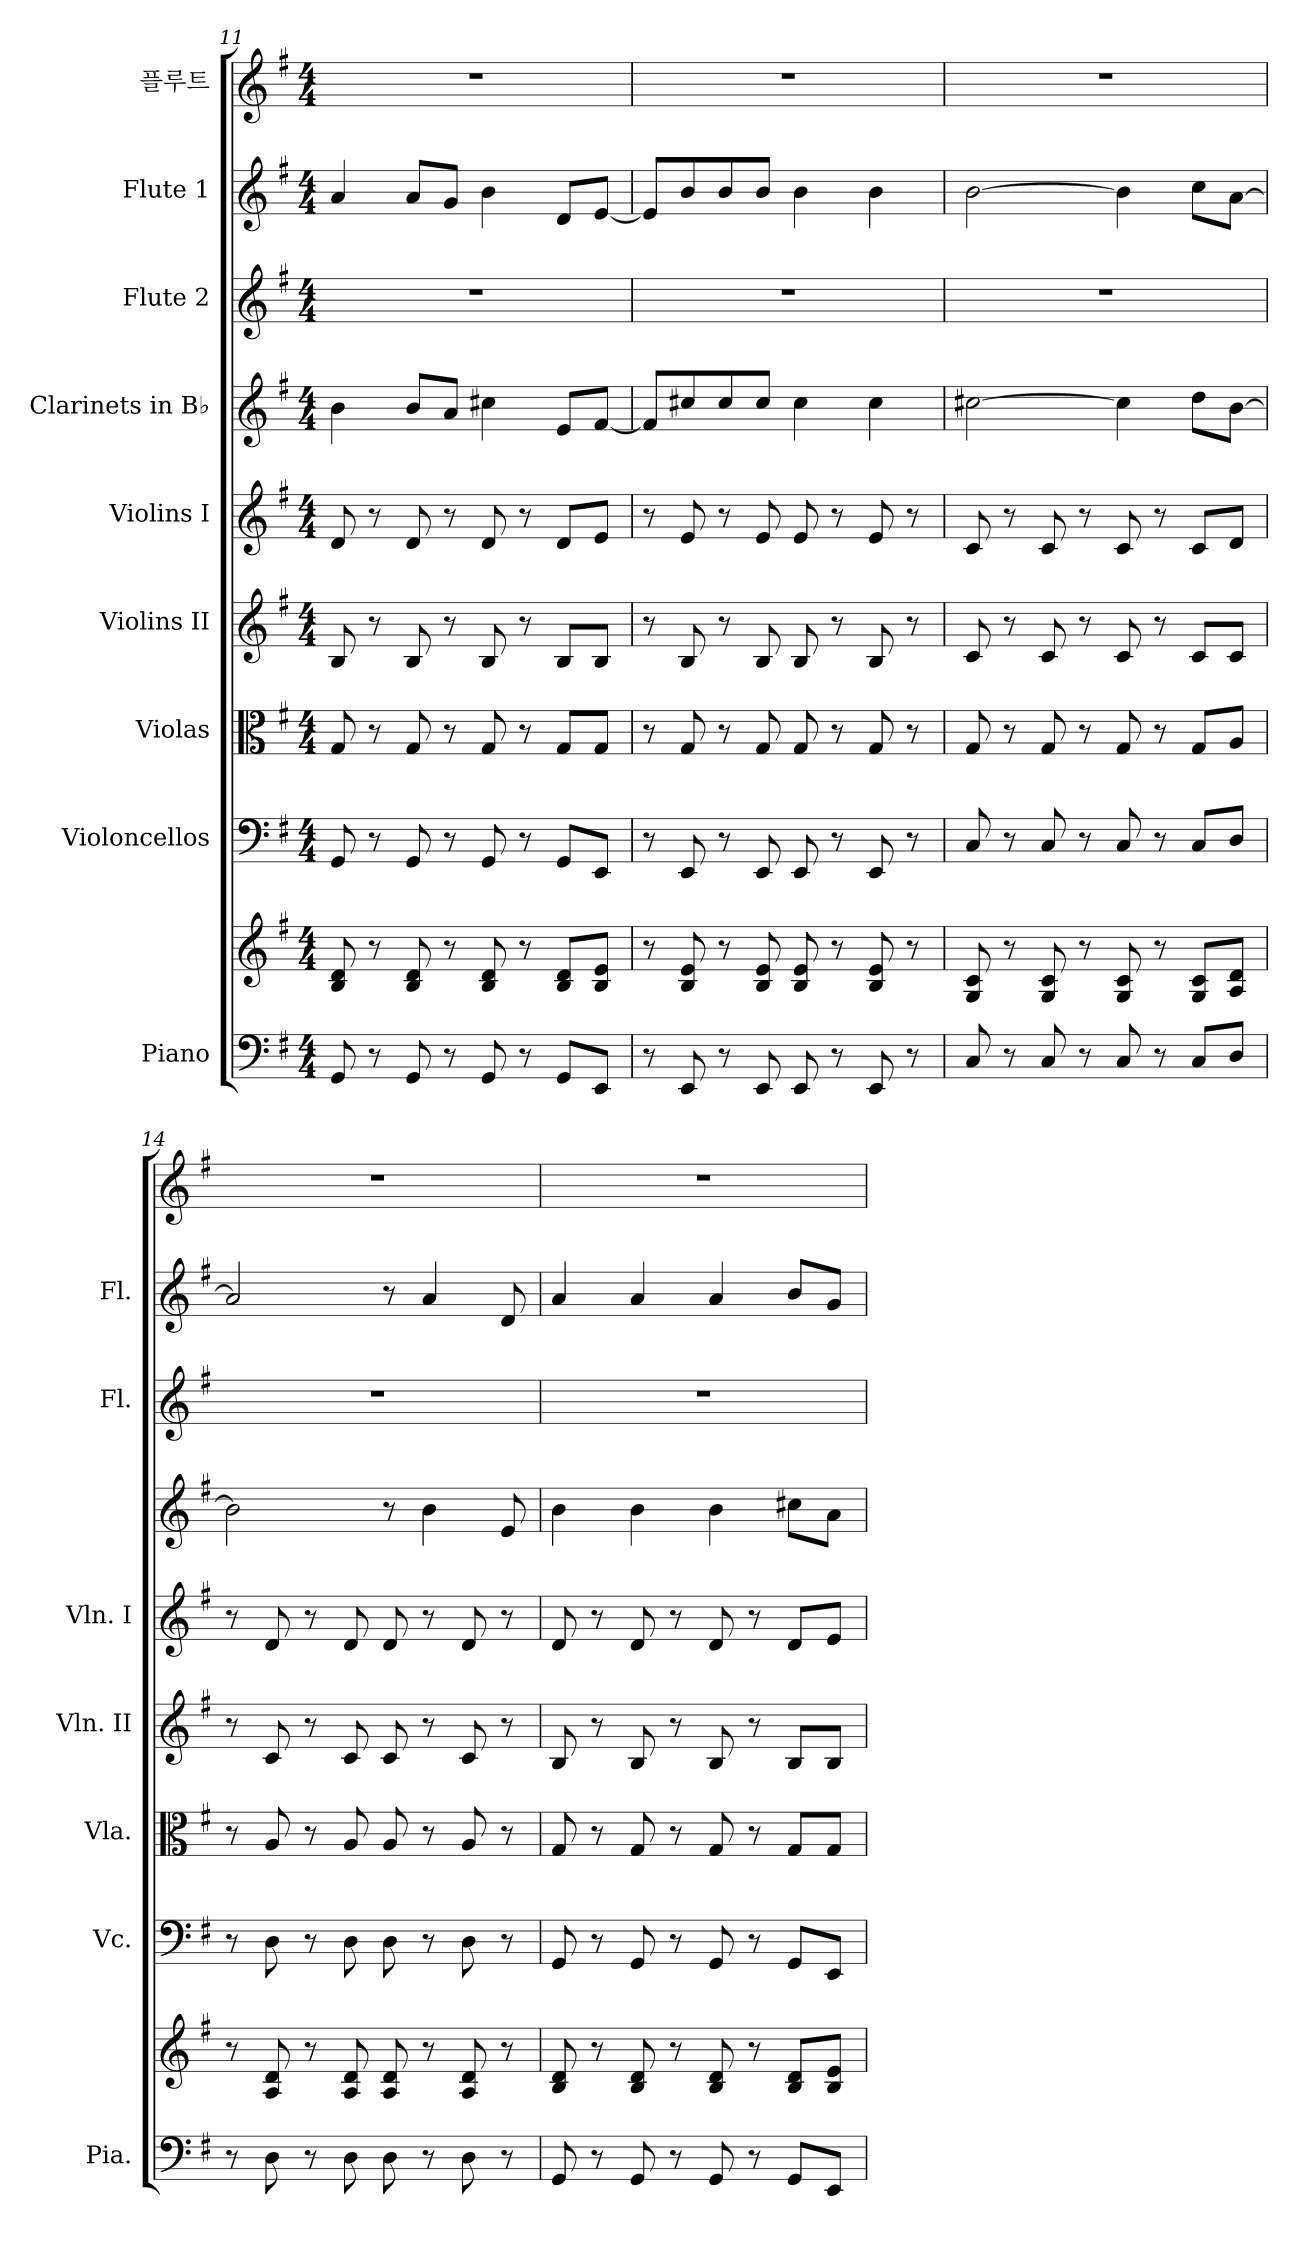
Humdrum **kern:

**kern	**kern	**kern	**kern	**kern	**kern	**kern	**kern	**kern	**kern
*part9	*part9	*part8	*part7	*part6	*part5	*part4	*part3	*part2	*part1
*staff10	*staff9	*staff8	*staff7	*staff6	*staff5	*staff4	*staff3	*staff2	*staff1
*I"Piano	*	*I"Violoncellos	*I"Violas	*I"Violins II	*I"Violins I	*I"Clarinets in B♭	*I"Flute 2	*I"Flute 1	*I"플루트
*I'Pia.	*	*I'Vc.	*I'Vla.	*I'Vln. II	*I'Vln. I	*	*I'Fl.	*I'Fl.	*
*clefF4	*clefG2	*clefF4	*clefC3	*clefG2	*clefG2	*clefG2	*clefG2	*clefG2	*clefG2
*	*	*	*	*	*	*ITrd1c2	*	*	*
*k[f#]	*k[f#]	*k[f#]	*k[f#]	*k[f#]	*k[f#]	*k[b-]	*k[f#]	*k[f#]	*k[f#]
*M4/4	*M4/4	*M4/4	*M4/4	*M4/4	*M4/4	*M4/4	*M4/4	*M4/4	*M4/4
=11	=11	=11	=11	=11	=11	=11	=11	=11	=11
8GG/	8B/ 8d/	8GG/	8G/	8B/	8d/	4a\	1r	4a/	1r
8r	8r	8r	8r	8r	8r	.	.	.	.
8GG/	8B/ 8d/	8GG/	8G/	8B/	8d/	8a/L	.	8a/L	.
8r	8r	8r	8r	8r	8r	8g/J	.	8g/J	.
8GG/	8B/ 8d/	8GG/	8G/	8B/	8d/	4bn\	.	4b\	.
8r	8r	8r	8r	8r	8r	.	.	.	.
8GG/L	8B/ 8d/L	8GG/L	8G/L	8B/L	8d/L	8d/L	.	8d/L	.
8EE/J	8B/ 8e/J	8EE/J	8G/J	8B/J	8e/J	[8e/J	.	[8e/J	.
=12	=12	=12	=12	=12	=12	=12	=12	=12	=12
8r	8r	8r	8r	8r	8r	8e/L]	1r	8e/L]	1r
8EE/	8B/ 8e/	8EE/	8G/	8B/	8e/	8bn/	.	8b/	.
8r	8r	8r	8r	8r	8r	8b/	.	8b/	.
8EE/	8B/ 8e/	8EE/	8G/	8B/	8e/	8b/J	.	8b/J	.
8EE/	8B/ 8e/	8EE/	8G/	8B/	8e/	4b\	.	4b\	.
8r	8r	8r	8r	8r	8r	.	.	.	.
8EE/	8B/ 8e/	8EE/	8G/	8B/	8e/	4b\	.	4b\	.
8r	8r	8r	8r	8r	8r	.	.	.	.
!!LO:PB:g=z
=13	=13	=13	=13	=13	=13	=13	=13	=13	=13
8C/	8G/ 8c/	8C/	8G/	8c/	8c/	[2bn\	1r	[2b\	1r
8r	8r	8r	8r	8r	8r	.	.	.	.
8C/	8G/ 8c/	8C/	8G/	8c/	8c/	.	.	.	.
8r	8r	8r	8r	8r	8r	.	.	.	.
8C/	8G/ 8c/	8C/	8G/	8c/	8c/	4b\]	.	4b\]	.
8r	8r	8r	8r	8r	8r	.	.	.	.
8C/L	8G/ 8c/L	8C/L	8G/L	8c/L	8c/L	8cc\L	.	8cc\L	.
8D/J	8A/ 8d/J	8D/J	8A/J	8c/J	8d/J	[8a\J	.	[8a\J	.
=14	=14	=14	=14	=14	=14	=14	=14	=14	=14
8r	8r	8r	8r	8r	8r	2a\]	1r	2a/]	1r
8D\	8A/ 8d/	8D\	8A/	8c/	8d/	.	.	.	.
8r	8r	8r	8r	8r	8r	.	.	.	.
8D\	8A/ 8d/	8D\	8A/	8c/	8d/	.	.	.	.
8D\	8A/ 8d/	8D\	8A/	8c/	8d/	8r	.	8r	.
8r	8r	8r	8r	8r	8r	4a\	.	4a/	.
8D\	8A/ 8d/	8D\	8A/	8c/	8d/	.	.	.	.
8r	8r	8r	8r	8r	8r	8d/	.	8d/	.
=15	=15	=15	=15	=15	=15	=15	=15	=15	=15
8GG/	8B/ 8d/	8GG/	8G/	8B/	8d/	4a\	1r	4a/	1r
8r	8r	8r	8r	8r	8r	.	.	.	.
8GG/	8B/ 8d/	8GG/	8G/	8B/	8d/	4a\	.	4a/	.
8r	8r	8r	8r	8r	8r	.	.	.	.
8GG/	8B/ 8d/	8GG/	8G/	8B/	8d/	4a\	.	4a/	.
8r	8r	8r	8r	8r	8r	.	.	.	.
8GG/L	8B/ 8d/L	8GG/L	8G/L	8B/L	8d/L	8bn\L	.	8b/L	.
8EE/J	8B/ 8e/J	8EE/J	8G/J	8B/J	8e/J	8g\J	.	8g/J	.
=	=	=	=	=	=	=	=	=	=
*-	*-	*-	*-	*-	*-	*-	*-	*-	*-
